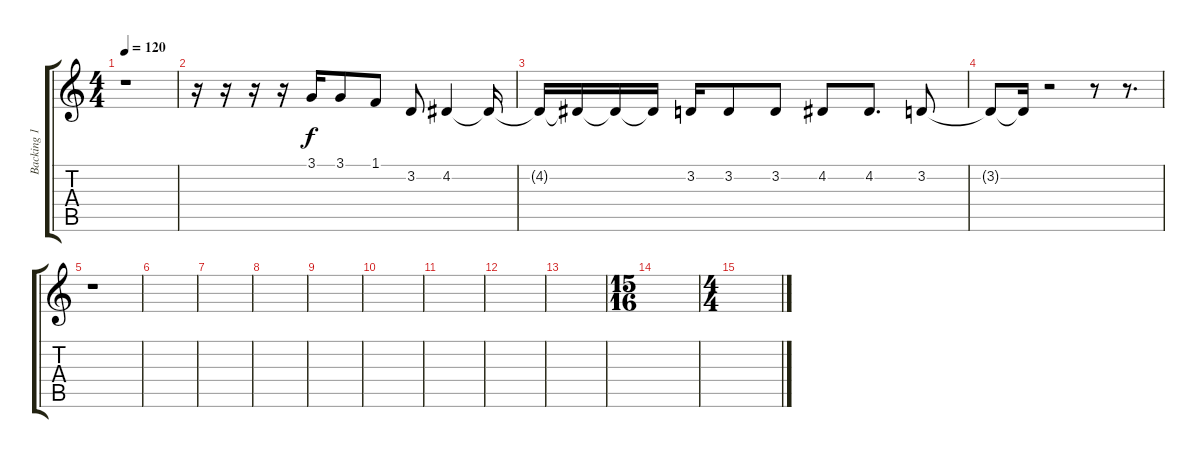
\track ("Backing 1" "Backing 1") {instrument altosax}
\staff {score tabs}
\tuning (E4 B3 G3 D3 A2 E2) {hide}
\ts (4 4)
\tempo 120
\clef g2
\ks c
r.1{dy f} |
r.16 r.16 r.16 r.16 3.1.16 3.1.8 1.1.8 3.2.8 4.2.4 4.2{t}.16 |
4.2{t}.16 4.2{t}.16 4.2{t}.16 4.2{t}.16 3.2.16 3.2.8 3.2.8 4.2.8 4.2.8{d} 3.2.8 |
3.2{t}.8 3.2{t}.16 r.2 r.8 r.8{d} |
r.1 |
|
|
|
|
|
|
|
|
\ts (15 16)
|
\ts (4 4)
